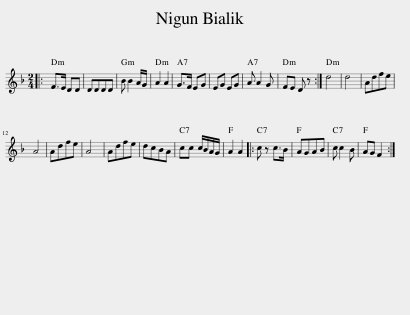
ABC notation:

X:1
L:1/8
M:2/4
I:linebreak $
K:Dmin
V:1 treble
V:1
|: F>E DD | DDDD | B B2 A/G/ | A2 A2 | G>F EG | %5
 EG EG | A A2 G | FE D z :| d4 | d4 | %10
 Adfe |$ A4 | Adfe | A4 | Adfe | %15
 dcBA | cc c/B/A/G/ | A2 A2 |: c z c>B | AGAB | %20
 c c2 B | AG F2 :| %22
